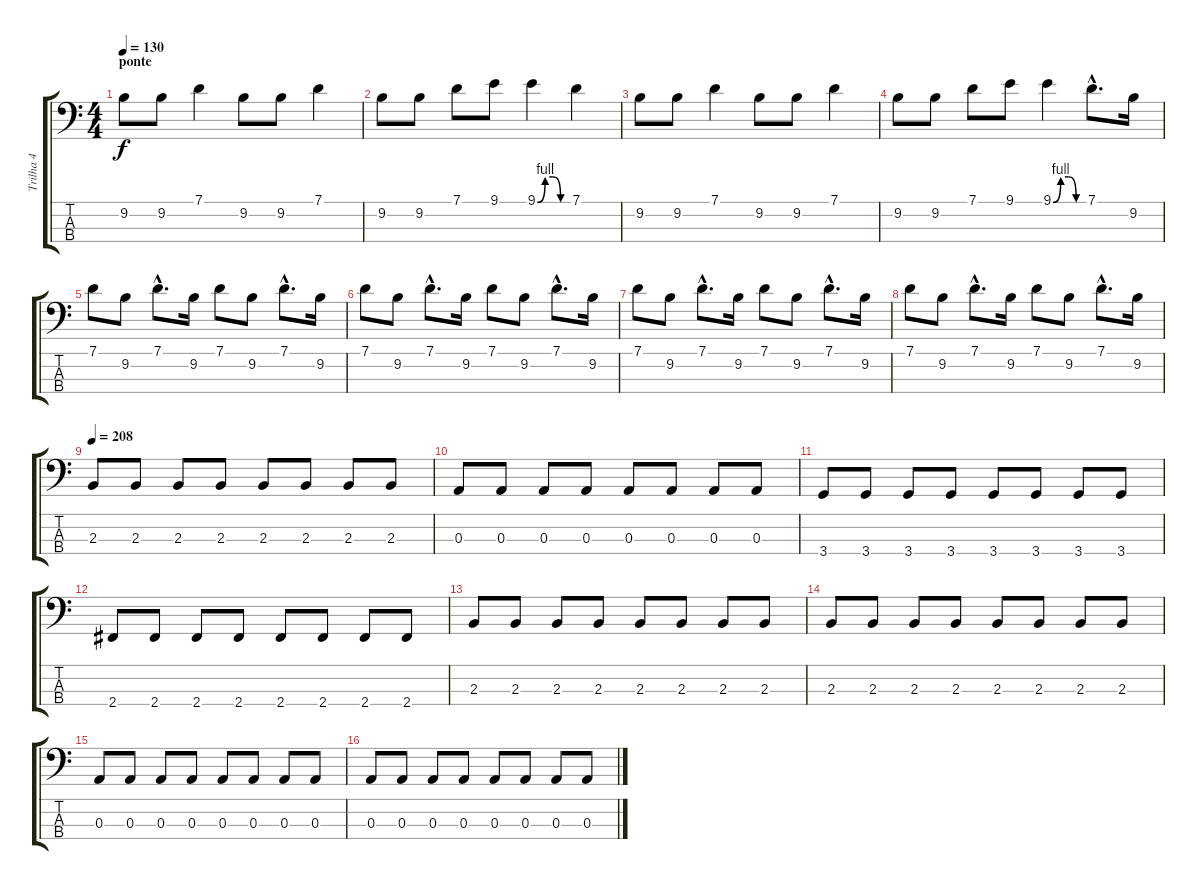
\track ("Trilha 4" "Trilha 4") {instrument electricbasspick}
\staff {score tabs}
\tuning (G2 D2 A1 E1) {hide}
\ts (4 4)
\section ("" "ponte")
\tempo 130
\clef f4
\ks c
9.2.8{dy f} 9.2.8 7.1.4 9.2.8 9.2.8 7.1.4 |
9.2.8 9.2.8 7.1.8 9.1.8 9.1{be (custom 0 0 15 4 30 4 45 0 60 0)}.4 7.1.4 |
9.2.8 9.2.8 7.1.4 9.2.8 9.2.8 7.1.4 |
9.2.8 9.2.8 7.1.8 9.1.8 9.1{be (custom 0 0 15 4 30 4 45 0 60 0)}.4 7.1{hac}.8{d} 9.2.16 |
7.1.8 9.2.8 7.1{hac}.8{d} 9.2.16 7.1.8 9.2.8 7.1{hac}.8{d} 9.2.16 |
7.1.8 9.2.8 7.1{hac}.8{d} 9.2.16 7.1.8 9.2.8 7.1{hac}.8{d} 9.2.16 |
7.1.8 9.2.8 7.1{hac}.8{d} 9.2.16 7.1.8 9.2.8 7.1{hac}.8{d} 9.2.16 |
7.1.8 9.2.8 7.1{hac}.8{d} 9.2.16 7.1.8 9.2.8 7.1{hac}.8{d} 9.2.16 |
\tempo 208
2.3.8 2.3.8 2.3.8 2.3.8 2.3.8 2.3.8 2.3.8 2.3.8 |
0.3.8 0.3.8 0.3.8 0.3.8 0.3.8 0.3.8 0.3.8 0.3.8 |
3.4.8 3.4.8 3.4.8 3.4.8 3.4.8 3.4.8 3.4.8 3.4.8 |
2.4.8 2.4.8 2.4.8 2.4.8 2.4.8 2.4.8 2.4.8 2.4.8 |
2.3.8 2.3.8 2.3.8 2.3.8 2.3.8 2.3.8 2.3.8 2.3.8 |
2.3.8 2.3.8 2.3.8 2.3.8 2.3.8 2.3.8 2.3.8 2.3.8 |
0.3.8 0.3.8 0.3.8 0.3.8 0.3.8 0.3.8 0.3.8 0.3.8 |
0.3.8 0.3.8 0.3.8 0.3.8 0.3.8 0.3.8 0.3.8 0.3.8
